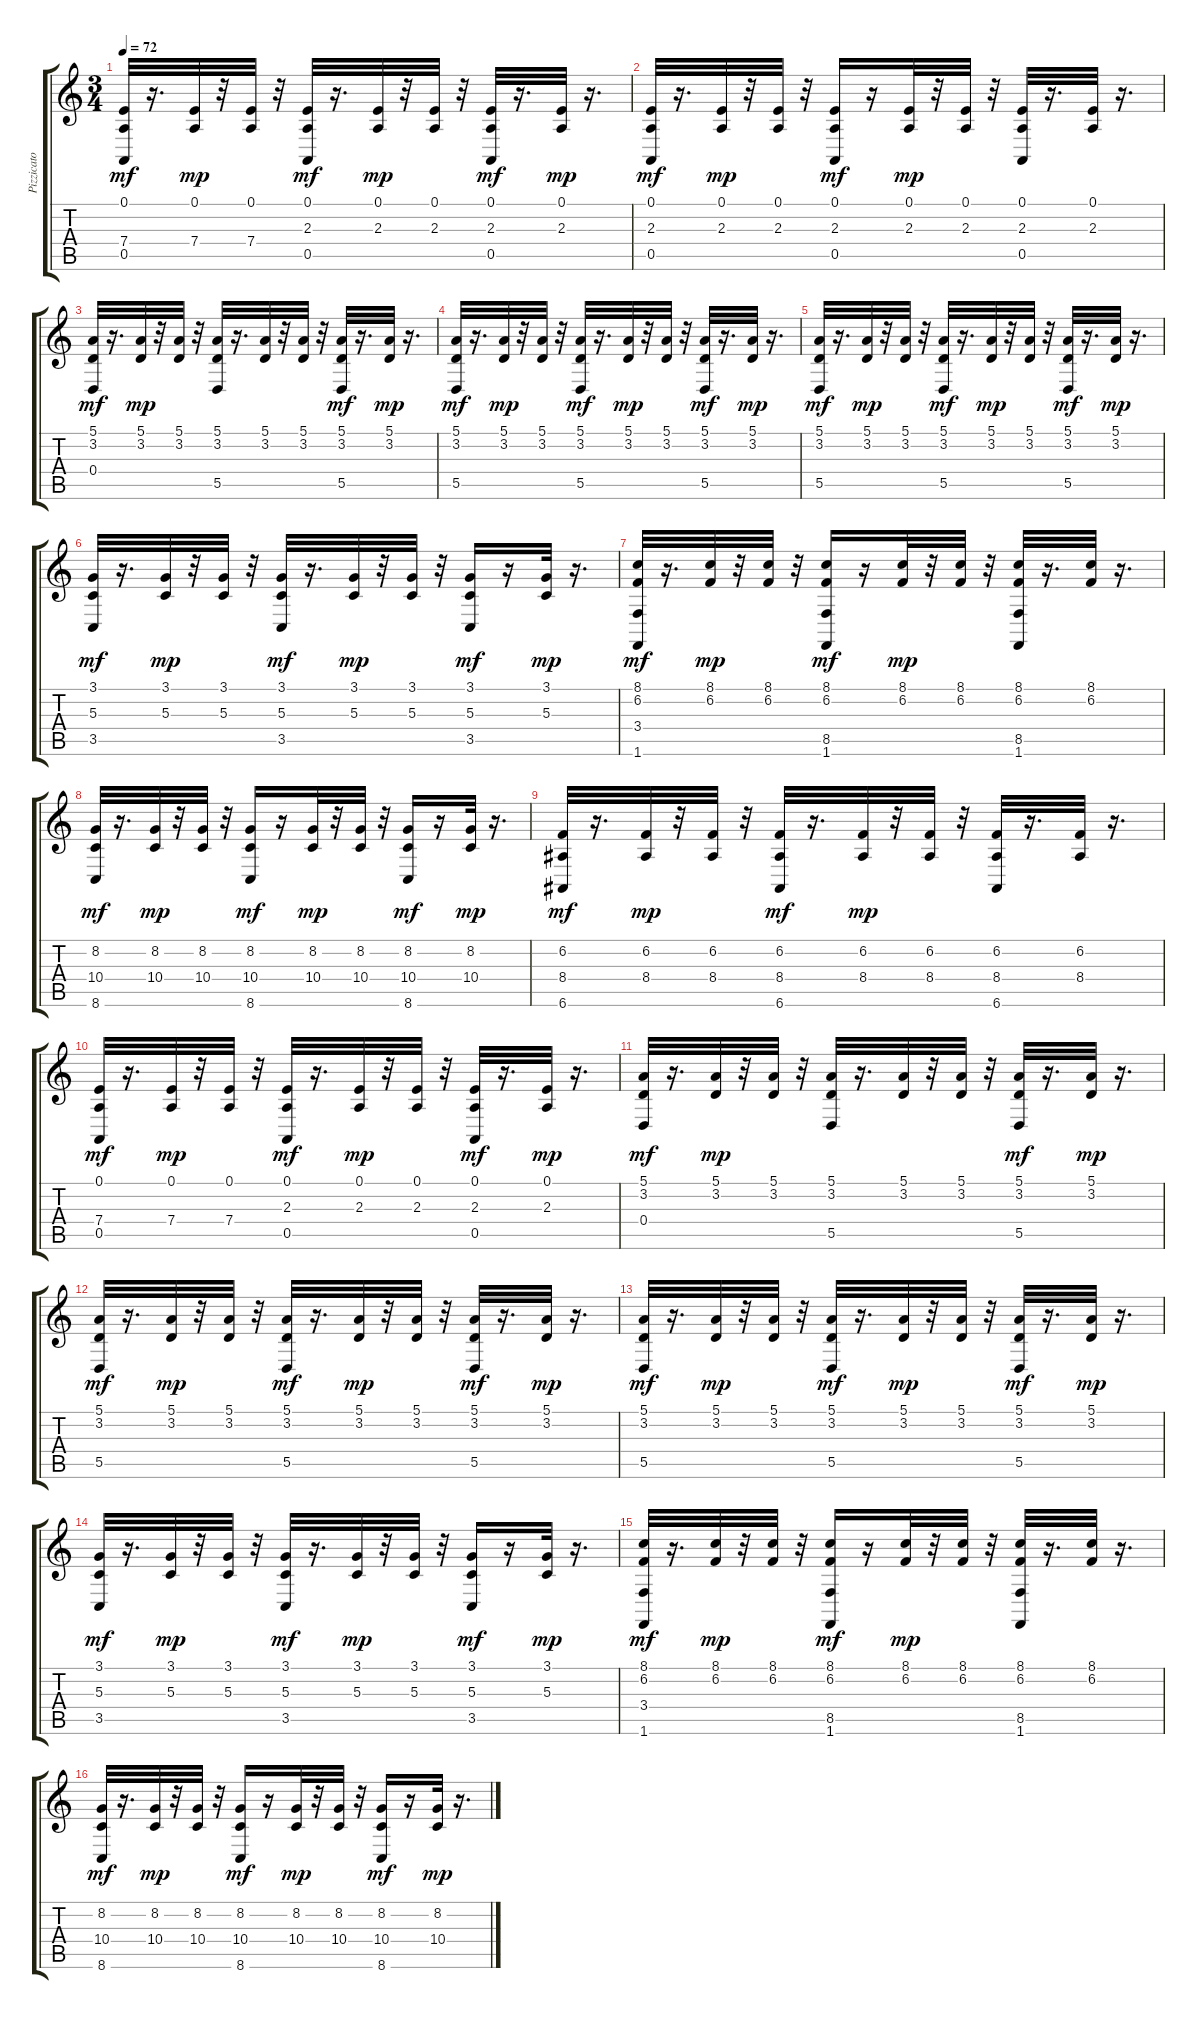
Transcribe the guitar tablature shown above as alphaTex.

\track ("Pizzicato" "Pizzicato") {instrument pizzicatostrings}
\staff {score tabs}
\tuning (E4 B3 G3 D3 A2 E2) {hide}
\ts (3 4)
\tempo 72
\clef g2
\ks c
(0.1 7.4 0.5).32{dy mf} r.16{d} (0.1 7.4).32{dy mp} r.32 (0.1 7.4).32 r.32 (0.1 2.3 0.5).32{dy mf} r.16{d} (0.1 2.3).32{dy mp} r.32 (0.1 2.3).32 r.32 (0.1 2.3 0.5).32{dy mf} r.16{d} (0.1 2.3).32{dy mp} r.16{d} |
(0.1 2.3 0.5).32{dy mf} r.16{d} (0.1 2.3).32{dy mp} r.32 (0.1 2.3).32 r.32 (0.1 2.3 0.5).16{dy mf} r.16 (0.1 2.3).32{dy mp} r.32 (0.1 2.3).32 r.32 (0.1 2.3 0.5).32 r.16{d} (0.1 2.3).32 r.16{d} |
(5.1 3.2 0.4).32{dy mf} r.16{d} (5.1 3.2).32{dy mp} r.32 (5.1 3.2).32 r.32 (5.1 3.2 5.5).32 r.16{d} (5.1 3.2).32 r.32 (5.1 3.2).32 r.32 (5.1 3.2 5.5).32{dy mf} r.16{d} (5.1 3.2).32{dy mp} r.16{d} |
(5.1 3.2 5.5).32{dy mf} r.16{d} (5.1 3.2).32{dy mp} r.32 (5.1 3.2).32 r.32 (5.1 3.2 5.5).32{dy mf} r.16{d} (5.1 3.2).32{dy mp} r.32 (5.1 3.2).32 r.32 (5.1 3.2 5.5).32{dy mf} r.16{d} (5.1 3.2).32{dy mp} r.16{d} |
(5.1 3.2 5.5).32{dy mf} r.16{d} (5.1 3.2).32{dy mp} r.32 (5.1 3.2).32 r.32 (5.1 3.2 5.5).32{dy mf} r.16{d} (5.1 3.2).32{dy mp} r.32 (5.1 3.2).32 r.32 (5.1 3.2 5.5).32{dy mf} r.16{d} (5.1 3.2).32{dy mp} r.16{d} |
(3.1 5.3 3.5).32{dy mf} r.16{d} (3.1 5.3).32{dy mp} r.32 (3.1 5.3).32 r.32 (3.1 5.3 3.5).32{dy mf} r.16{d} (3.1 5.3).32{dy mp} r.32 (3.1 5.3).32 r.32 (3.1 5.3 3.5).16{dy mf} r.16 (3.1 5.3).32{dy mp} r.16{d} |
(8.1 6.2 3.4 1.6).32{dy mf} r.16{d} (8.1 6.2).32{dy mp} r.32 (8.1 6.2).32 r.32 (8.1 6.2 8.5 1.6).16{dy mf} r.16 (8.1 6.2).32{dy mp} r.32 (8.1 6.2).32 r.32 (8.1 6.2 8.5 1.6).32 r.16{d} (8.1 6.2).32 r.16{d} |
(8.2 10.4 8.6).32{dy mf} r.16{d} (8.2 10.4).32{dy mp} r.32 (8.2 10.4).32 r.32 (8.2 10.4 8.6).16{dy mf} r.16 (8.2 10.4).32{dy mp} r.32 (8.2 10.4).32 r.32 (8.2 10.4 8.6).16{dy mf} r.16 (8.2 10.4).32{dy mp} r.16{d} |
(6.2 8.4 6.6).32{dy mf} r.16{d} (6.2 8.4).32{dy mp} r.32 (6.2 8.4).32 r.32 (6.2 8.4 6.6).32{dy mf} r.16{d} (6.2 8.4).32{dy mp} r.32 (6.2 8.4).32 r.32 (6.2 8.4 6.6).32 r.16{d} (6.2 8.4).32 r.16{d} |
(0.1 7.4 0.5).32{dy mf} r.16{d} (0.1 7.4).32{dy mp} r.32 (0.1 7.4).32 r.32 (0.1 2.3 0.5).32{dy mf} r.16{d} (0.1 2.3).32{dy mp} r.32 (0.1 2.3).32 r.32 (0.1 2.3 0.5).32{dy mf} r.16{d} (0.1 2.3).32{dy mp} r.16{d} |
(5.1 3.2 0.4).32{dy mf} r.16{d} (5.1 3.2).32{dy mp} r.32 (5.1 3.2).32 r.32 (5.1 3.2 5.5).32 r.16{d} (5.1 3.2).32 r.32 (5.1 3.2).32 r.32 (5.1 3.2 5.5).32{dy mf} r.16{d} (5.1 3.2).32{dy mp} r.16{d} |
(5.1 3.2 5.5).32{dy mf} r.16{d} (5.1 3.2).32{dy mp} r.32 (5.1 3.2).32 r.32 (5.1 3.2 5.5).32{dy mf} r.16{d} (5.1 3.2).32{dy mp} r.32 (5.1 3.2).32 r.32 (5.1 3.2 5.5).32{dy mf} r.16{d} (5.1 3.2).32{dy mp} r.16{d} |
(5.1 3.2 5.5).32{dy mf} r.16{d} (5.1 3.2).32{dy mp} r.32 (5.1 3.2).32 r.32 (5.1 3.2 5.5).32{dy mf} r.16{d} (5.1 3.2).32{dy mp} r.32 (5.1 3.2).32 r.32 (5.1 3.2 5.5).32{dy mf} r.16{d} (5.1 3.2).32{dy mp} r.16{d} |
(3.1 5.3 3.5).32{dy mf} r.16{d} (3.1 5.3).32{dy mp} r.32 (3.1 5.3).32 r.32 (3.1 5.3 3.5).32{dy mf} r.16{d} (3.1 5.3).32{dy mp} r.32 (3.1 5.3).32 r.32 (3.1 5.3 3.5).16{dy mf} r.16 (3.1 5.3).32{dy mp} r.16{d} |
(8.1 6.2 3.4 1.6).32{dy mf} r.16{d} (8.1 6.2).32{dy mp} r.32 (8.1 6.2).32 r.32 (8.1 6.2 8.5 1.6).16{dy mf} r.16 (8.1 6.2).32{dy mp} r.32 (8.1 6.2).32 r.32 (8.1 6.2 8.5 1.6).32 r.16{d} (8.1 6.2).32 r.16{d} |
(8.2 10.4 8.6).32{dy mf} r.16{d} (8.2 10.4).32{dy mp} r.32 (8.2 10.4).32 r.32 (8.2 10.4 8.6).16{dy mf} r.16 (8.2 10.4).32{dy mp} r.32 (8.2 10.4).32 r.32 (8.2 10.4 8.6).16{dy mf} r.16 (8.2 10.4).32{dy mp} r.16{d}
